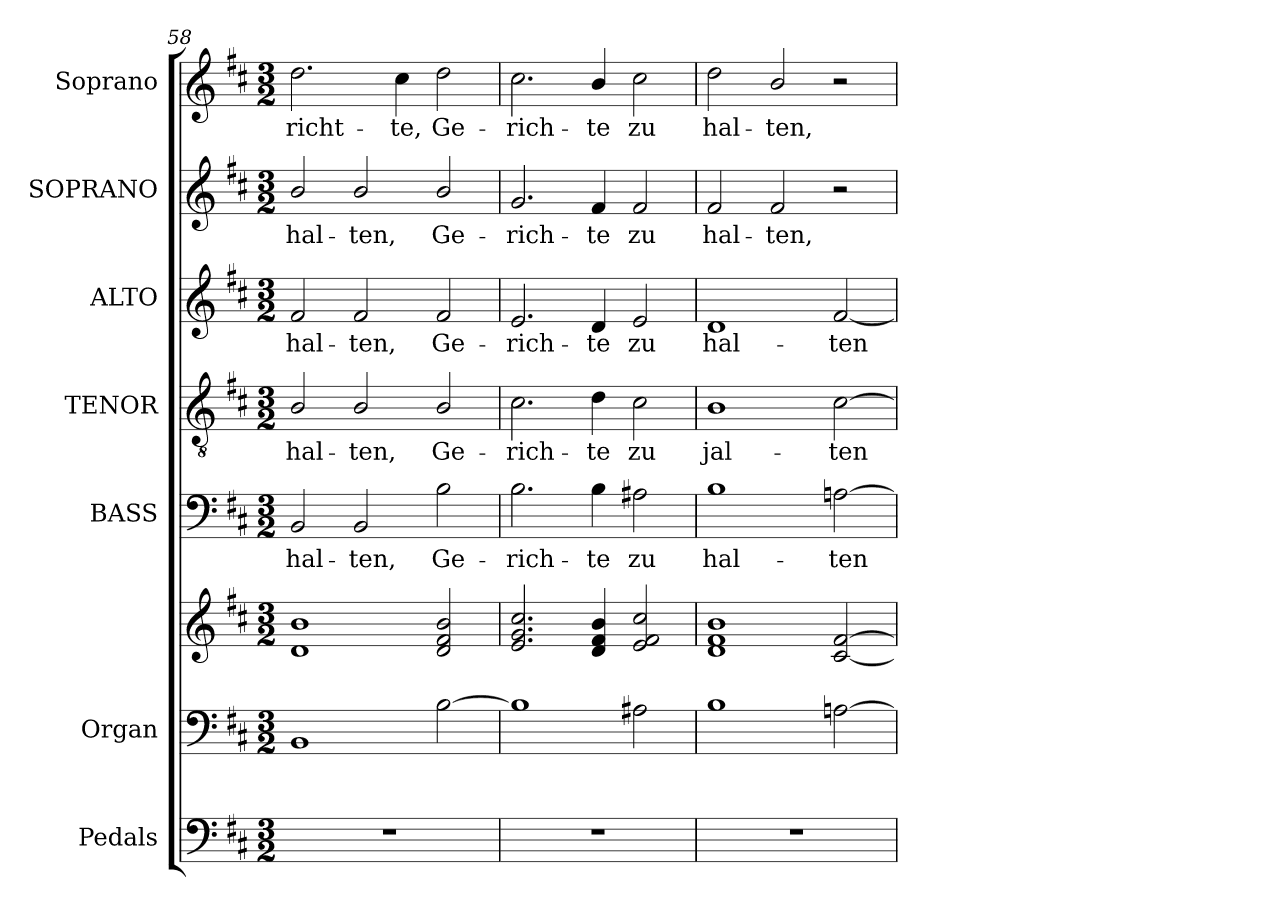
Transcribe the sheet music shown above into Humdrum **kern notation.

**kern	**kern	**kern	**kern	**text	**kern	**text	**kern	**text	**kern	**text	**kern	**text
*part7	*part6	*part6	*part5	*part5	*part4	*part4	*part3	*part3	*part2	*part2	*part1	*part1
*staff8	*staff7	*staff6	*staff5	*staff5	*staff4	*staff4	*staff3	*staff3	*staff2	*staff2	*staff1	*staff1
*I"Pedals	*I"Organ	*	*I"BASS	*	*I"TENOR	*	*I"ALTO	*	*I"SOPRANO	*	*I"Soprano	*
*I'Ped.	*I'Org.	*	*I'B.	*	*I'T.	*	*I'A.	*	*I'S.	*	*I'S.	*
!!LO:LB:g=z
*clefF4	*clefF4	*clefG2	*clefF4	*	*clefGv2	*	*clefG2	*	*clefG2	*	*clefG2	*
*	*	*	*	*	*ITrd7c12	*	*	*	*	*	*	*
*k[f#c#]	*k[f#c#]	*k[f#c#]	*k[f#c#]	*	*k[f#c#]	*	*k[f#c#]	*	*k[f#c#]	*	*k[f#c#]	*
*D:	*D:	*D:	*D:	*	*D:	*	*D:	*	*D:	*	*D:	*
*M3/2	*M3/2	*M3/2	*M3/2	*	*M3/2	*	*M3/2	*	*M3/2	*	*M3/2	*
=58	=58	=58	=58	=58	=58	=58	=58	=58	=58	=58	=58	=58
!LO:N:vis=1	!	!	!	!	!	!	!	!	!	!	!	!
!	!	!	!	!LO:LY:b:color=#000000	!	!	!	!	!	!	!	!
!	!	!	!	!	!	!LO:LY:b:color=#000000	!	!	!	!	!	!
!	!	!	!	!	!	!	!	!LO:LY:b:color=#000000	!	!	!	!
!	!	!	!	!	!	!	!	!	!	!LO:LY:b:color=#000000	!	!
!	!	!	!	!	!	!	!	!	!	!	!	!LO:LY:b:color=#000000
1.r	1BBi	1di 1bi	2BBi/	hal-	2BBi/	hal-	2f#i/	hal-	2bi/	hal-	2.ddi\	-richt-
!	!	!	!	!LO:LY:b:color=#000000	!	!	!	!	!	!	!	!
!	!	!	!	!	!	!LO:LY:b:color=#000000	!	!	!	!	!	!
!	!	!	!	!	!	!	!	!LO:LY:b:color=#000000	!	!	!	!
!	!	!	!	!	!	!	!	!	!	!LO:LY:b:color=#000000	!	!
.	.	.	2BBi/	-ten,	2BBi/	-ten,	2f#i/	-ten,	2bi/	-ten,	.	.
!	!	!	!	!	!	!	!	!	!	!	!	!LO:LY:b:color=#000000
.	.	.	.	.	.	.	.	.	.	.	4cc#i\	-te,
!	!	!	!	!LO:LY:b:color=#000000	!	!	!	!	!	!	!	!
!	!	!	!	!	!	!LO:LY:b:color=#000000	!	!	!	!	!	!
!	!	!	!	!	!	!	!	!LO:LY:b:color=#000000	!	!	!	!
!	!	!	!	!	!	!	!	!	!	!LO:LY:b:color=#000000	!	!
!	!	!	!	!	!	!	!	!	!	!	!	!LO:LY:b:color=#000000
.	[2Bi\	2di/ 2f#i 2bi	2Bi\	Ge-	2BBi/	Ge-	2f#i/	Ge-	2bi/	Ge-	2ddi\	Ge-
=59	=59	=59	=59	=59	=59	=59	=59	=59	=59	=59	=59	=59
!LO:N:vis=1	!	!	!	!	!	!	!	!	!	!	!	!
!	!	!	!	!LO:LY:b:color=#000000	!	!	!	!	!	!	!	!
!	!	!	!	!	!	!LO:LY:b:color=#000000	!	!	!	!	!	!
!	!	!	!	!	!	!	!	!LO:LY:b:color=#000000	!	!	!	!
!	!	!	!	!	!	!	!	!	!	!LO:LY:b:color=#000000	!	!
!	!	!	!	!	!	!	!	!	!	!	!	!LO:LY:b:color=#000000
1.r	1Bi]	2.ei/ 2.gi 2.cc#i	2.Bi\	-rich-	2.C#i\	-rich-	2.ei/	-rich-	2.gi/	-rich-	2.cc#i\	-rich-
!	!	!	!	!LO:LY:b:color=#000000	!	!	!	!	!	!	!	!
!	!	!	!	!	!	!LO:LY:b:color=#000000	!	!	!	!	!	!
!	!	!	!	!	!	!	!	!LO:LY:b:color=#000000	!	!	!	!
!	!	!	!	!	!	!	!	!	!	!LO:LY:b:color=#000000	!	!
!	!	!	!	!	!	!	!	!	!	!	!	!LO:LY:b:color=#000000
.	.	4di/ 4f#i 4bi	4Bi\	-te	4Di\	-te	4di/	-te	4f#i/	-te	4bi/	-te
!	!	!	!	!LO:LY:b:color=#000000	!	!	!	!	!	!	!	!
!	!	!	!	!	!	!LO:LY:b:color=#000000	!	!	!	!	!	!
!	!	!	!	!	!	!	!	!LO:LY:b:color=#000000	!	!	!	!
!	!	!	!	!	!	!	!	!	!	!LO:LY:b:color=#000000	!	!
!	!	!	!	!	!	!	!	!	!	!	!	!LO:LY:b:color=#000000
.	2A#Xi\	2ei/ 2f#i 2cc#i	2A#Xi\	zu	2C#i\	zu	2ei/	zu	2f#i/	zu	2cc#i\	zu
=60	=60	=60	=60	=60	=60	=60	=60	=60	=60	=60	=60	=60
!LO:N:vis=1	!	!	!	!	!	!	!	!	!	!	!	!
!	!	!	!	!LO:LY:b:color=#000000	!	!	!	!	!	!	!	!
!	!	!	!	!	!	!LO:LY:b:color=#000000	!	!	!	!	!	!
!	!	!	!	!	!	!	!	!LO:LY:b:color=#000000	!	!	!	!
!	!	!	!	!	!	!	!	!	!	!LO:LY:b:color=#000000	!	!
!	!	!	!	!	!	!	!	!	!	!	!	!LO:LY:b:color=#000000
1.r	1Bi	1di 1f#i 1bi	1Bi	hal-	1BBi	jal-	1di	hal-	2f#i/	hal-	2ddi\	hal-
!	!	!	!	!	!	!	!	!	!	!LO:LY:b:color=#000000	!	!
!	!	!	!	!	!	!	!	!	!	!	!	!LO:LY:b:color=#000000
.	.	.	.	.	.	.	.	.	2f#i/	-ten,	2bi/	-ten,
!	!	!	!	!LO:LY:b:color=#000000	!	!	!	!	!	!	!	!
!	!	!	!	!	!	!LO:LY:b:color=#000000	!	!	!	!	!	!
!	!	!	!	!	!	!	!	!LO:LY:b:color=#000000	!	!	!	!
.	[2Ani\	[2c#i/ [2f#i	[2Ani\	-ten	[2C#i\	-ten	[2f#i/	-ten	2r	.	2r	.
=	=	=	=	=	=	=	=	=	=	=	=	=
*-	*-	*-	*-	*-	*-	*-	*-	*-	*-	*-	*-	*-
